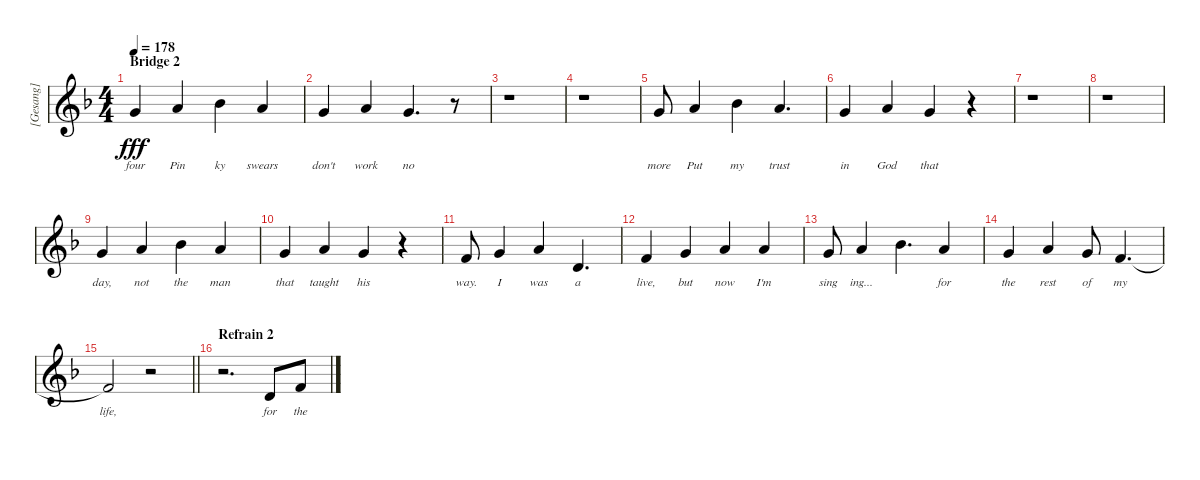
\track ("[Gesang]" "[Gesang]") {instrument tenorsax}
\staff {score}
\tuning (E4 B3 G3 D3 A2 D2) {hide}
\ts (4 4)
\section ("" "Bridge 2")
\tempo 178
\clef g2
\ks dminor
8.2.4{lyrics (0 "four") lyrics (1 "") lyrics (2 "") lyrics (3 "") lyrics (4 "") dy fff} 10.2.4{lyrics (0 "Pin") lyrics (1 "") lyrics (2 "") lyrics (3 "") lyrics (4 "")} 11.2.4{lyrics (0 "ky") lyrics (1 "") lyrics (2 "") lyrics (3 "") lyrics (4 "")} 10.2.4{lyrics (0 "swears") lyrics (1 "") lyrics (2 "") lyrics (3 "") lyrics (4 "")} |
8.2.4{lyrics (0 "don't") lyrics (1 "") lyrics (2 "") lyrics (3 "") lyrics (4 "")} 10.2.4{lyrics (0 "work") lyrics (1 "") lyrics (2 "") lyrics (3 "") lyrics (4 "")} 8.2.4{d lyrics (0 "no") lyrics (1 "") lyrics (2 "") lyrics (3 "") lyrics (4 "")} r.8 |
r.1 |
r.1 |
8.2.8{lyrics (0 "more") lyrics (1 "") lyrics (2 "") lyrics (3 "") lyrics (4 "")} 10.2.4{lyrics (0 "Put") lyrics (1 "") lyrics (2 "") lyrics (3 "") lyrics (4 "")} 11.2.4{lyrics (0 "my") lyrics (1 "") lyrics (2 "") lyrics (3 "") lyrics (4 "")} 10.2.4{d lyrics (0 "trust") lyrics (1 "") lyrics (2 "") lyrics (3 "") lyrics (4 "")} |
8.2.4{lyrics (0 "in") lyrics (1 "") lyrics (2 "") lyrics (3 "") lyrics (4 "")} 10.2.4{lyrics (0 "God") lyrics (1 "") lyrics (2 "") lyrics (3 "") lyrics (4 "")} 8.2.4{lyrics (0 "that") lyrics (1 "") lyrics (2 "") lyrics (3 "") lyrics (4 "")} r.4 |
r.1 |
r.1 |
8.2.4{lyrics (0 "day,") lyrics (1 "") lyrics (2 "") lyrics (3 "") lyrics (4 "")} 10.2.4{lyrics (0 "not") lyrics (1 "") lyrics (2 "") lyrics (3 "") lyrics (4 "")} 11.2.4{lyrics (0 "the") lyrics (1 "") lyrics (2 "") lyrics (3 "") lyrics (4 "")} 10.2.4{lyrics (0 "man") lyrics (1 "") lyrics (2 "") lyrics (3 "") lyrics (4 "")} |
8.2.4{lyrics (0 "that") lyrics (1 "") lyrics (2 "") lyrics (3 "") lyrics (4 "")} 10.2.4{lyrics (0 "taught") lyrics (1 "") lyrics (2 "") lyrics (3 "") lyrics (4 "")} 8.2.4{lyrics (0 "his") lyrics (1 "") lyrics (2 "") lyrics (3 "") lyrics (4 "")} r.4 |
6.2.8{lyrics (0 "way.") lyrics (1 "") lyrics (2 "") lyrics (3 "") lyrics (4 "")} 8.2.4{lyrics (0 "I") lyrics (1 "") lyrics (2 "") lyrics (3 "") lyrics (4 "")} 10.2.4{lyrics (0 "was") lyrics (1 "") lyrics (2 "") lyrics (3 "") lyrics (4 "")} 3.2.4{d lyrics (0 "a") lyrics (1 "") lyrics (2 "") lyrics (3 "") lyrics (4 "")} |
6.2.4{lyrics (0 "live,") lyrics (1 "") lyrics (2 "") lyrics (3 "") lyrics (4 "")} 8.2.4{lyrics (0 "but") lyrics (1 "") lyrics (2 "") lyrics (3 "") lyrics (4 "")} 10.2.4{lyrics (0 "now") lyrics (1 "") lyrics (2 "") lyrics (3 "") lyrics (4 "")} 10.2.4{lyrics (0 "I'm") lyrics (1 "") lyrics (2 "") lyrics (3 "") lyrics (4 "")} |
8.2.8{lyrics (0 "sing") lyrics (1 "") lyrics (2 "") lyrics (3 "") lyrics (4 "")} 10.2.4{lyrics (0 "ing...") lyrics (1 "") lyrics (2 "") lyrics (3 "") lyrics (4 "")} 11.2.4{d lyrics (0 "") lyrics (1 "") lyrics (2 "") lyrics (3 "") lyrics (4 "")} 10.2.4{lyrics (0 "for") lyrics (1 "") lyrics (2 "") lyrics (3 "") lyrics (4 "")} |
8.2.4{lyrics (0 "the") lyrics (1 "") lyrics (2 "") lyrics (3 "") lyrics (4 "")} 10.2.4{lyrics (0 "rest") lyrics (1 "") lyrics (2 "") lyrics (3 "") lyrics (4 "")} 8.2.8{lyrics (0 "of") lyrics (1 "") lyrics (2 "") lyrics (3 "") lyrics (4 "")} 6.2.4{d lyrics (0 "my") lyrics (1 "") lyrics (2 "") lyrics (3 "") lyrics (4 "")} |
\barLineRight lightlight
6.2{t}.2{lyrics (0 "life,") lyrics (1 "") lyrics (2 "") lyrics (3 "") lyrics (4 "")} r.2 |
\section ("" "Refrain 2")
r.2{d} 3.2.8{lyrics (0 "for") lyrics (1 "") lyrics (2 "") lyrics (3 "") lyrics (4 "")} 6.2.8{lyrics (0 "the") lyrics (1 "") lyrics (2 "") lyrics (3 "") lyrics (4 "")}
